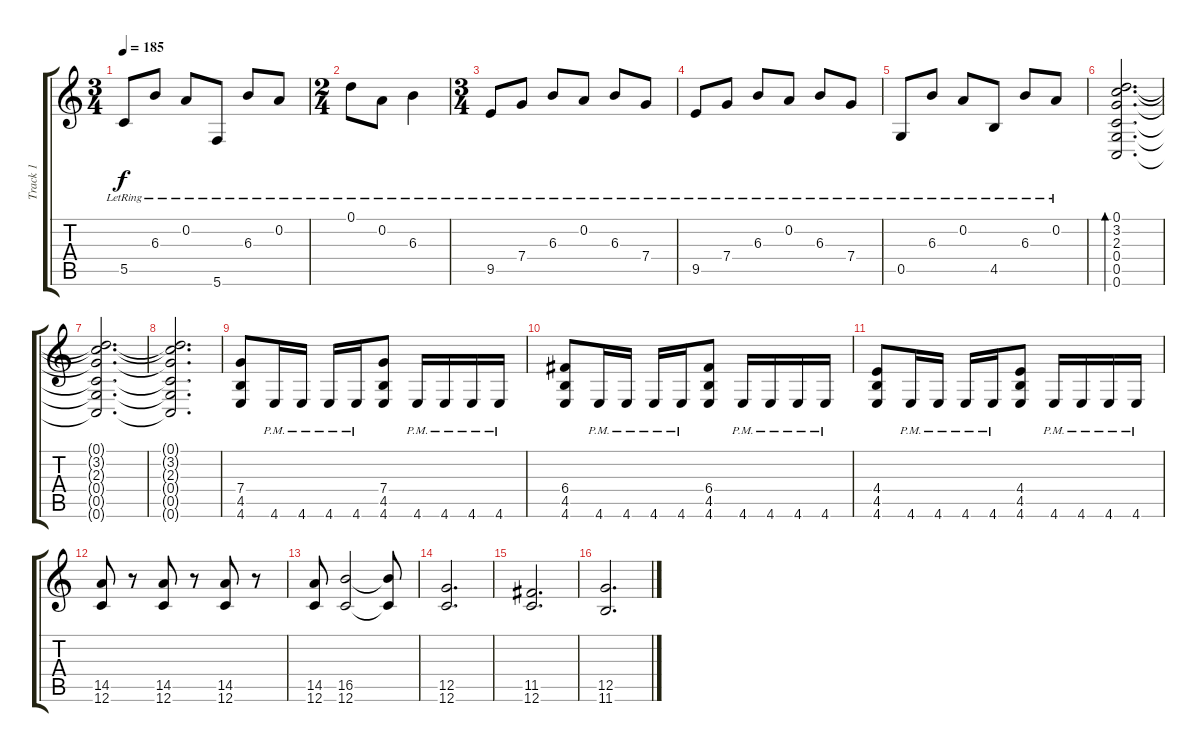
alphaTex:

\track ("Track 1" "Track 1") {instrument overdrivenguitar}
\staff {score tabs}
\tuning (D4 A3 F3 C3 G2 C2) {hide}
\ts (3 4)
\tempo 185
\clef g2
\ks c
5.5{lr}.8{dy f} 6.3{lr}.8 0.2{lr}.8 5.6{lr}.8 6.3{lr}.8 0.2{lr}.8 |
\ts (2 4)
0.1{lr}.8 0.2{lr}.8 6.3{lr}.4 |
\ts (3 4)
9.5{lr}.8 7.4{lr}.8 6.3{lr}.8 0.2{lr}.8 6.3{lr}.8 7.4{lr}.8 |
9.5{lr}.8 7.4{lr}.8 6.3{lr}.8 0.2{lr}.8 6.3{lr}.8 7.4{lr}.8 |
0.5{lr}.8 6.3{lr}.8 0.2{lr}.8 4.5{lr}.8 6.3{lr}.8 0.2{lr}.8 |
(0.1 3.2 2.3 0.4 0.5 0.6).2{d bd 480} |
(0.1{t} 3.2{t} 2.3{t} 0.4{t} 0.5{t} 0.6{t}).2{d} |
(0.1{t} 3.2{t} 2.3{t} 0.4{t} 0.5{t} 0.6{t}).2{d} |
(7.4 4.5 4.6).8{instrument overdrivenguitar} 4.6{pm}.16 4.6{pm}.16 4.6{pm}.16 4.6{pm}.16 (7.4 4.5 4.6).8 4.6{pm}.16 4.6{pm}.16 4.6{pm}.16 4.6{pm}.16 |
(6.4 4.5 4.6).8 4.6{pm}.16 4.6{pm}.16 4.6{pm}.16 4.6{pm}.16 (6.4 4.5 4.6).8 4.6{pm}.16 4.6{pm}.16 4.6{pm}.16 4.6{pm}.16 |
(4.4 4.5 4.6).8 4.6{pm}.16 4.6{pm}.16 4.6{pm}.16 4.6{pm}.16 (4.4 4.5 4.6).8 4.6{pm}.16 4.6{pm}.16 4.6{pm}.16 4.6{pm}.16 |
(14.5 12.6).8 r.8 (14.5 12.6).8 r.8 (14.5 12.6).8 r.8 |
(14.5 12.6).8 (16.5 12.6).2 (16.5{t} 12.6{t}).8 |
(12.5 12.6).2{d} |
(11.5 12.6).2{d} |
(12.5 11.6).2{d}
